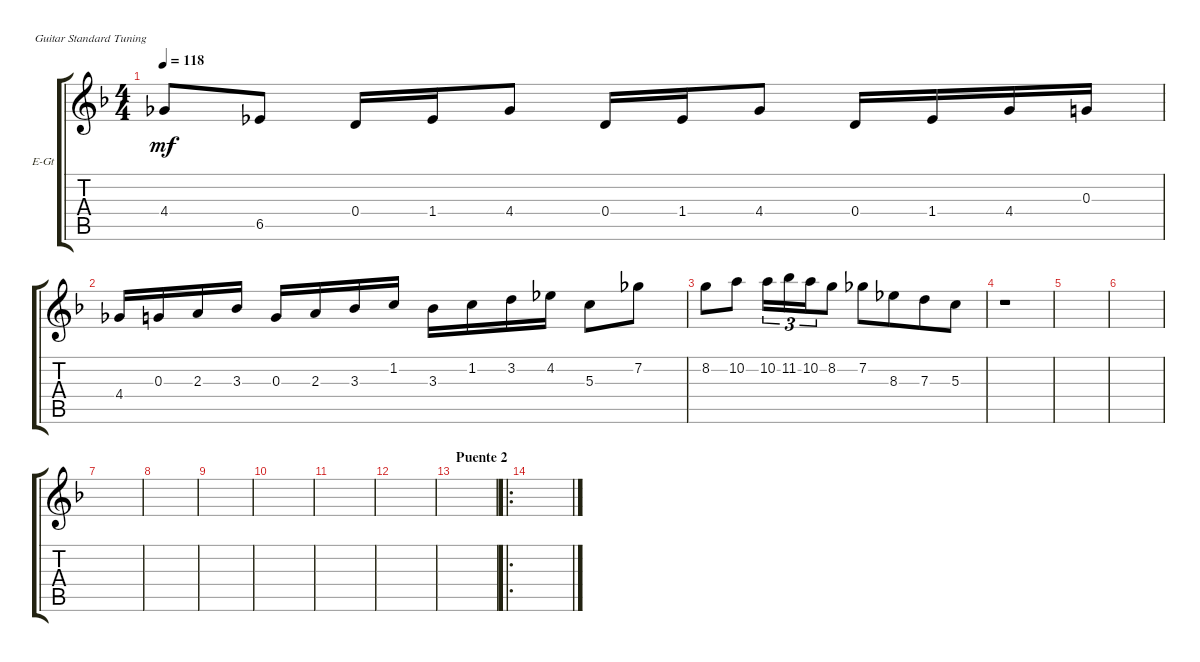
\defaultSystemsLayout 4
\bracketExtendMode groupsimilarinstruments
\firstSystemTrackNameOrientation horizontal
\otherSystemsTrackNameOrientation horizontal
\track ("Electric Guitar" "E-Gt") {instrument overdrivenguitar}
\staff {score tabs}
\tuning (E4 B3 G3 D3 A2 E2)
\ts (4 4)
\tempo 118
\clef g2
\ks f
4.4.8{dy mf} 6.5.8 0.4.16 1.4.16 4.4.8 0.4.16 1.4.16 4.4.8 0.4.16 1.4.16 4.4.16 0.3.16 |
4.4.16 0.3.16 2.3.16 3.3.16 0.3.16 2.3.16 3.3.16 1.2.16 3.3.16 1.2.16 3.2.16 4.2.16 5.3.8 7.2.8 |
8.2.8 10.2.8 10.2.16{tu (3 2)} 11.2.16{tu (3 2)} 10.2.16{tu (3 2) beam merge} 8.2.8 7.2.8 8.3.8{beam merge} 7.3.8 5.3.8 |
r.1 |
|
|
|
|
|
|
|
|
\section ("" "Puente 2")
|
\ro
